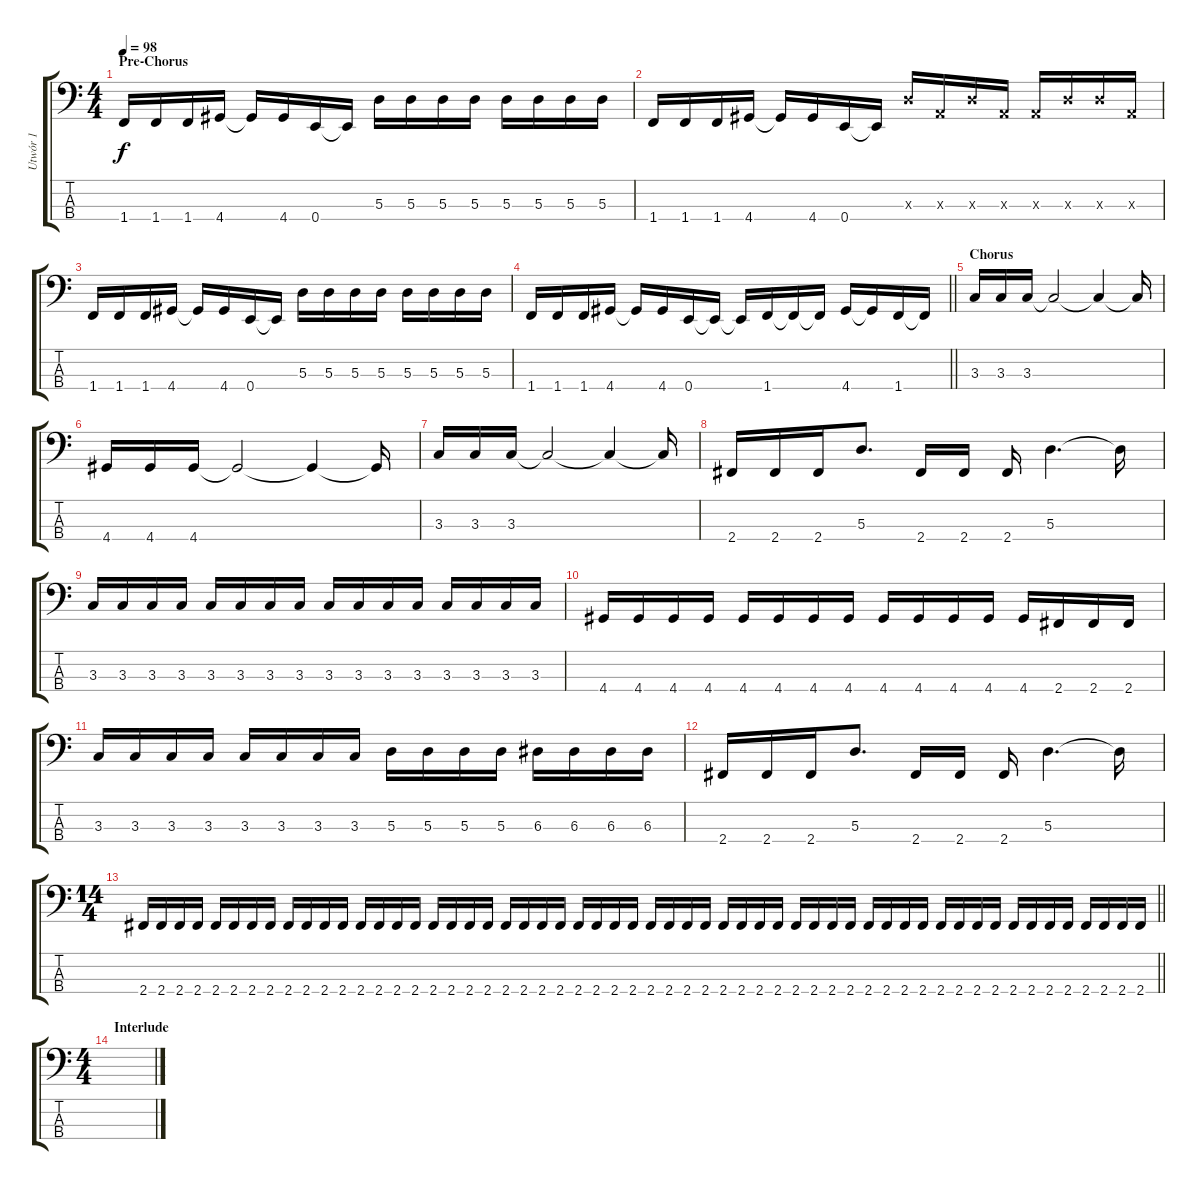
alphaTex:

\track ("Utwór 1" "Utwór 1") {instrument slapbass1}
\staff {score tabs}
\tuning (G2 D2 A1 E1) {hide}
\ts (4 4)
\section ("" "Pre-Chorus")
\tempo 98
\clef f4
\ks c
1.4.16{dy f} 1.4.16 1.4.16 4.4.16 4.4{t}.16 4.4.16 0.4.16 0.4{t}.16 5.3.16 5.3.16 5.3.16 5.3.16 5.3.16 5.3.16 5.3.16 5.3.16 |
1.4.16 1.4.16 1.4.16 4.4.16 4.4{t}.16 4.4.16 0.4.16 0.4{t}.16 5.3{x}.16 0.3{x}.16 5.3{x}.16 0.3{x}.16 0.3{x}.16 5.3{x}.16 5.3{x}.16 0.3{x}.16 |
1.4.16 1.4.16 1.4.16 4.4.16 4.4{t}.16 4.4.16 0.4.16 0.4{t}.16 5.3.16 5.3.16 5.3.16 5.3.16 5.3.16 5.3.16 5.3.16 5.3.16 |
\barLineRight lightlight
1.4.16 1.4.16 1.4.16 4.4.16 4.4{t}.16 4.4.16 0.4.16 0.4{t}.16 0.4{t}.16 1.4.16 1.4{t}.16 1.4{t}.16 4.4.16 4.4{t}.16 1.4.16 1.4{t}.16 |
\section ("" "Chorus")
3.3.16 3.3.16 3.3.16 3.3{t}.2 3.3{t}.4 3.3{t}.16 |
4.4.16 4.4.16 4.4.16 4.4{t}.2 4.4{t}.4 4.4{t}.16 |
3.3.16 3.3.16 3.3.16 3.3{t}.2 3.3{t}.4 3.3{t}.16 |
2.4.16 2.4.16 2.4.16 5.3.8{d} 2.4.16 2.4.16 2.4.16 5.3.4{d} 5.3{t}.16 |
3.3.16 3.3.16 3.3.16 3.3.16 3.3.16 3.3.16 3.3.16 3.3.16 3.3.16 3.3.16 3.3.16 3.3.16 3.3.16 3.3.16 3.3.16 3.3.16 |
4.4.16 4.4.16 4.4.16 4.4.16 4.4.16 4.4.16 4.4.16 4.4.16 4.4.16 4.4.16 4.4.16 4.4.16 4.4.16 2.4.16 2.4.16 2.4.16 |
3.3.16 3.3.16 3.3.16 3.3.16 3.3.16 3.3.16 3.3.16 3.3.16 5.3.16 5.3.16 5.3.16 5.3.16 6.3.16 6.3.16 6.3.16 6.3.16 |
2.4.16 2.4.16 2.4.16 5.3.8{d} 2.4.16 2.4.16 2.4.16 5.3.4{d} 5.3{t}.16 |
\ts (14 4)
\barLineRight lightlight
2.4.16 2.4.16 2.4.16 2.4.16 2.4.16 2.4.16 2.4.16 2.4.16 2.4.16 2.4.16 2.4.16 2.4.16 2.4.16 2.4.16 2.4.16 2.4.16 2.4.16 2.4.16 2.4.16 2.4.16 2.4.16 2.4.16 2.4.16 2.4.16 2.4.16 2.4.16 2.4.16 2.4.16 2.4.16 2.4.16 2.4.16 2.4.16 2.4.16 2.4.16 2.4.16 2.4.16 2.4.16 2.4.16 2.4.16 2.4.16 2.4.16 2.4.16 2.4.16 2.4.16 2.4.16 2.4.16 2.4.16 2.4.16 2.4.16 2.4.16 2.4.16 2.4.16 2.4.16 2.4.16 2.4.16 2.4.16 |
\ts (4 4)
\section ("" "Interlude")
